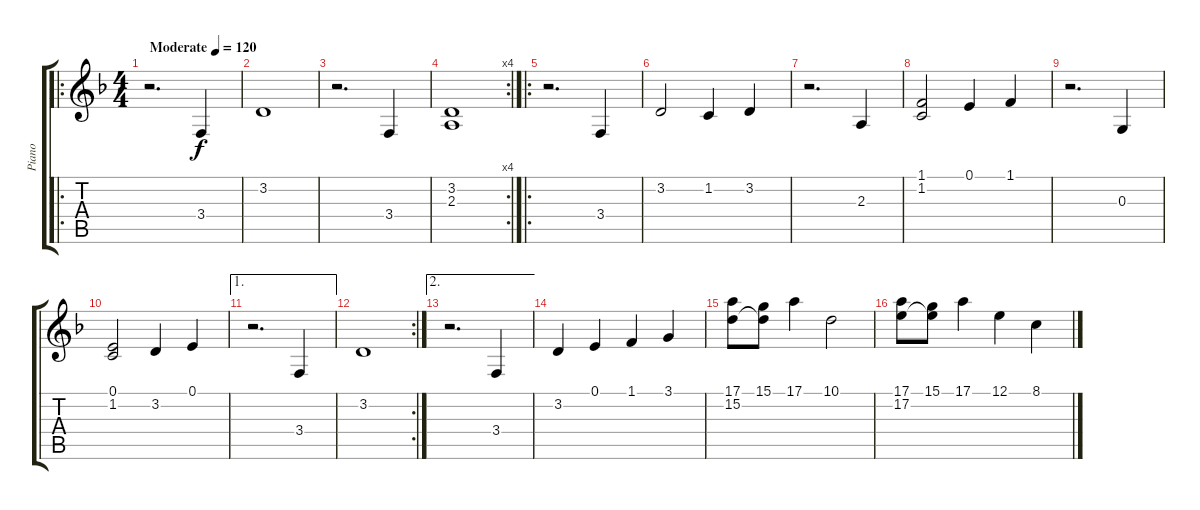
\track ("Piano" "Piano") {instrument acousticgrandpiano}
\staff {score tabs}
\tuning (E4 B3 G3 D3 A2 E2) {hide}
\ro
\ts (4 4)
\tempo (120 "Moderate")
\clef g2
\ks dminor
r.2{d dy f instrument acousticgrandpiano} 3.4.4 |
3.2.1 |
r.2{d} 3.4.4 |
\rc 4
(3.2 2.3).1 |
\ro
r.2{d} 3.4.4 |
3.2.2 1.2.4 3.2.4 |
r.2{d} 2.3.4 |
(1.1 1.2).2 0.1.4 1.1.4 |
r.2{d} 0.3.4 |
(0.1 1.2).2 3.2.4 0.1.4 |
\ae 1
r.2{d} 3.4.4 |
\rc 2
3.2.1 |
\ae 2
r.2{d} 3.4.4 |
3.2.4 0.1.4 1.1.4 3.1.4 |
(17.1 15.2).8 (15.1 15.2{t}).8 17.1.4 10.1.2 |
(17.1 17.2).8 (15.1 17.2{t}).8 17.1.4 12.1.4 8.1.4
